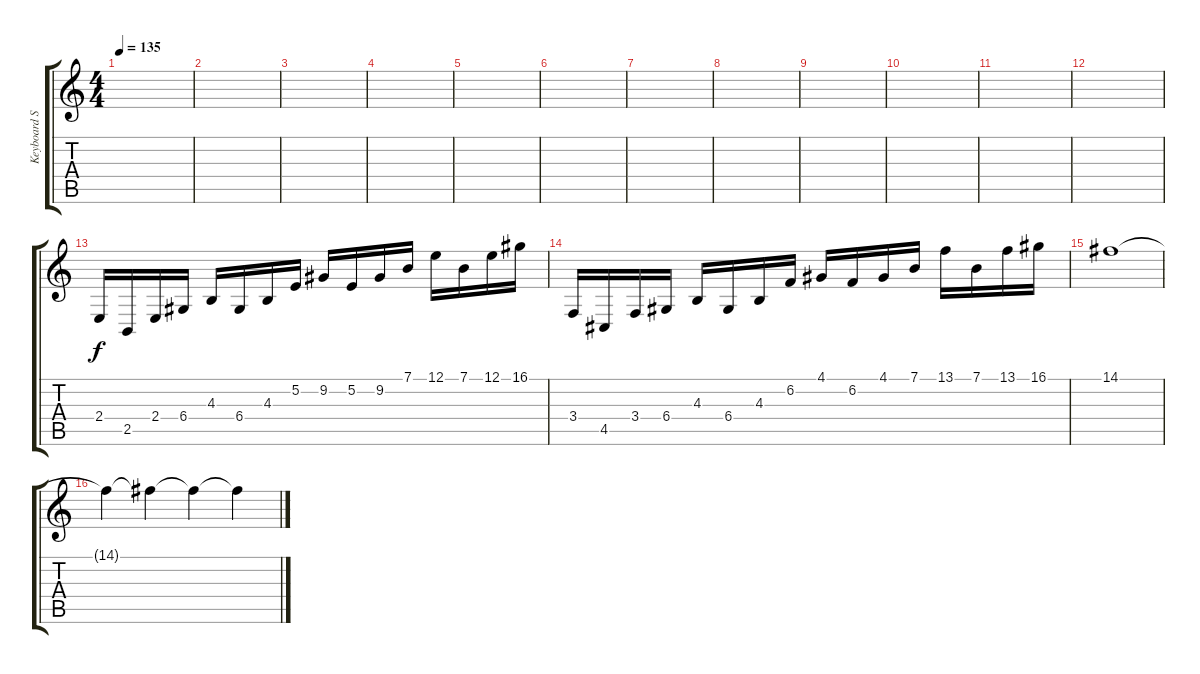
\track ("Keyboard Solo" "Keyboard S") {instrument stringensemble1}
\staff {score tabs}
\tuning (E4 B3 G3 D3 A2 E2) {hide}
\ts (4 4)
\tempo 135
\clef g2
\ks c
|
|
|
|
|
|
|
|
|
|
|
|
2.4.16{instrument lead8bassandlead} 2.5.16 2.4.16 6.4.16 4.3.16 6.4.16 4.3.16 5.2.16 9.2.16 5.2.16 9.2.16 7.1.16 12.1.16 7.1.16 12.1.16 16.1.16 |
3.4.16 4.5.16 3.4.16 6.4.16 4.3.16 6.4.16 4.3.16 6.2.16 4.1.16 6.2.16 4.1.16 7.1.16 13.1.16 7.1.16 13.1.16 16.1.16 |
14.1.1 |
14.1{t}.4 14.1{t}.4{volume 11} 14.1{t}.4{volume 8} 14.1{t}.4{volume 3}
